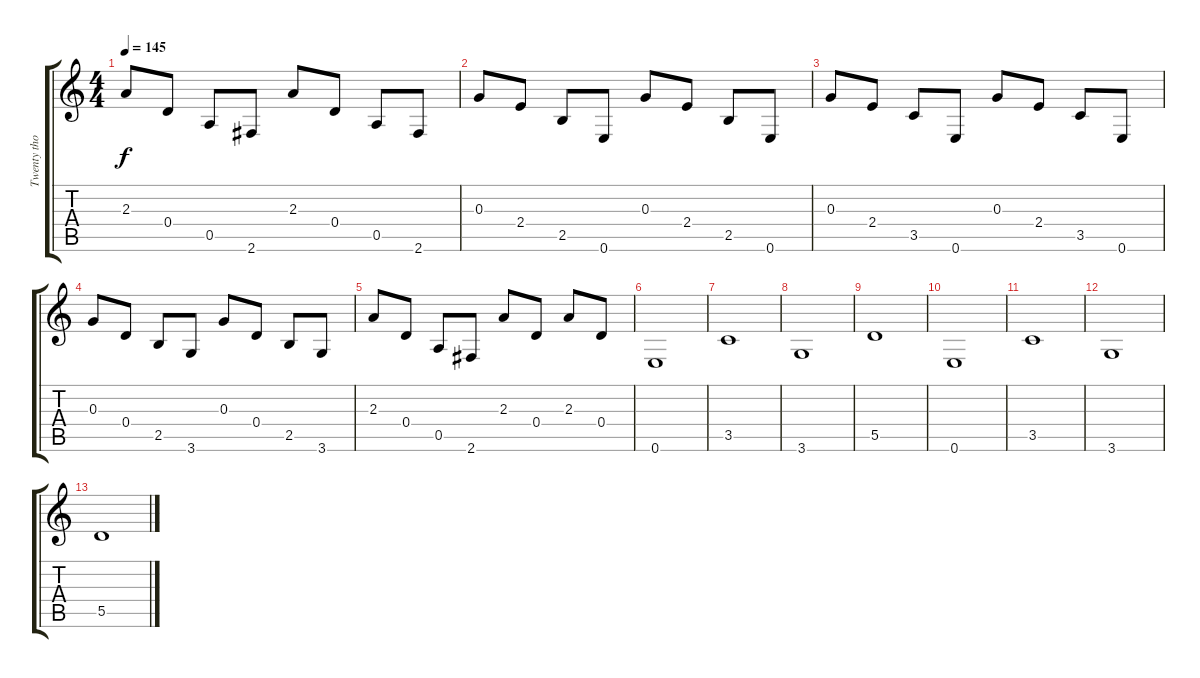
\track ("Twenty thousand dollars?!?" "Twenty tho") {instrument acousticguitarnylon}
\staff {score tabs}
\tuning (E4 B3 G3 D3 A2 E2) {hide}
\ts (4 4)
\tempo 145
\clef g2
\ks c
2.3.8{dy f} 0.4.8 0.5.8 2.6.8 2.3.8 0.4.8 0.5.8 2.6.8 |
0.3.8 2.4.8 2.5.8 0.6.8 0.3.8 2.4.8 2.5.8 0.6.8 |
0.3.8 2.4.8 3.5.8 0.6.8 0.3.8 2.4.8 3.5.8 0.6.8 |
0.3.8 0.4.8 2.5.8 3.6.8 0.3.8 0.4.8 2.5.8 3.6.8 |
2.3.8 0.4.8 0.5.8 2.6.8 2.3.8 0.4.8 2.3.8 0.4.8 |
0.6.1 |
3.5.1 |
3.6.1 |
5.5.1 |
0.6.1 |
3.5.1 |
3.6.1 |
5.5.1
